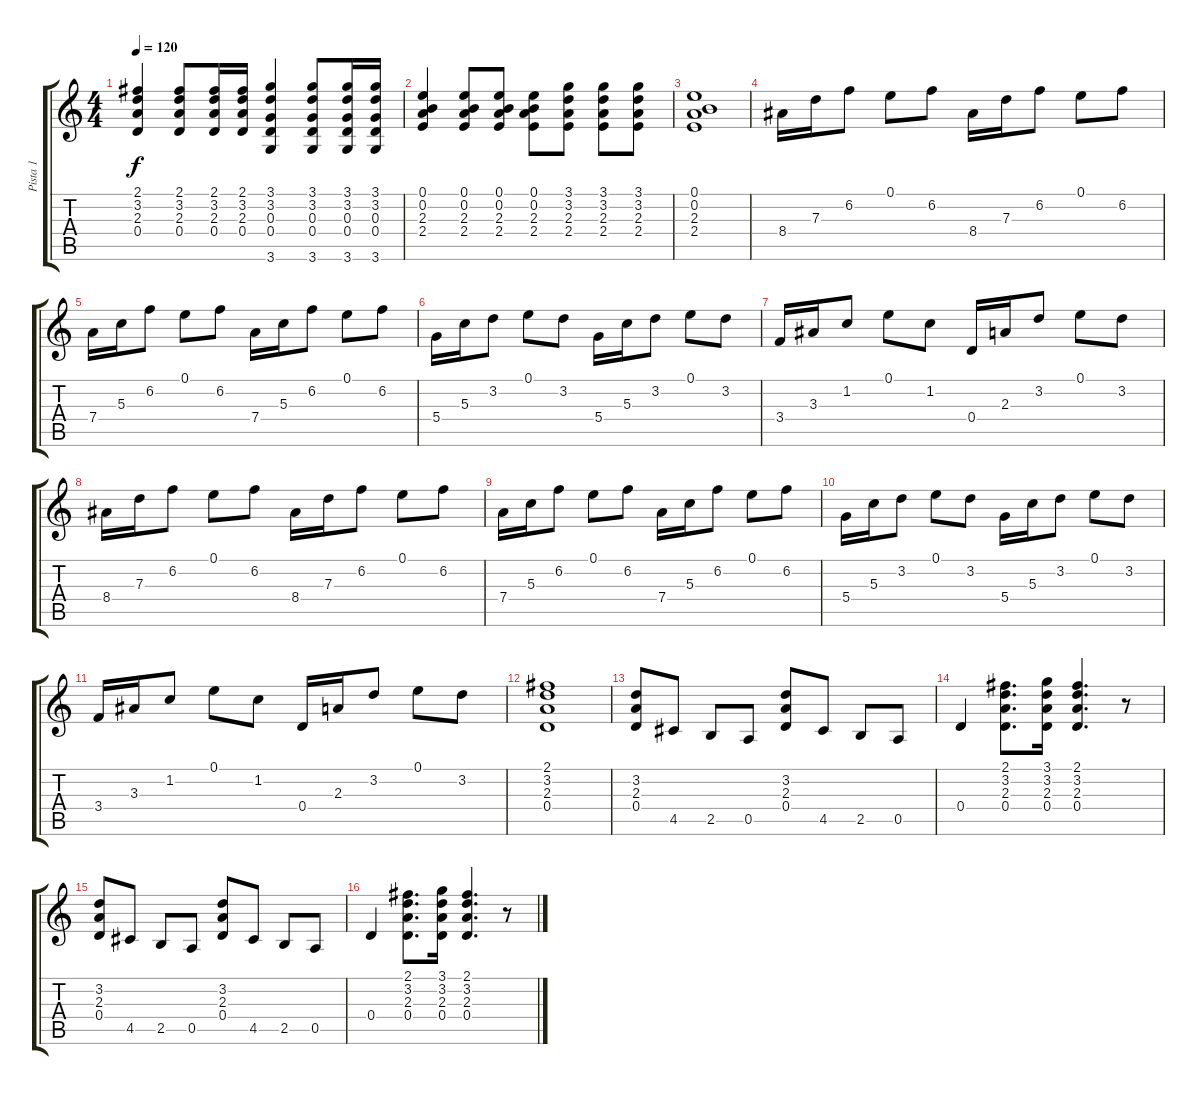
\track ("Pista 1" "Pista 1") {instrument electricguitarclean}
\staff {score tabs}
\tuning (E4 B3 G3 D3 A2 E2) {hide}
\ts (4 4)
\tempo 120
\clef g2
\ks c
(2.1 3.2 2.3 0.4).4{dy f} (2.1 3.2 2.3 0.4).8 (2.1 3.2 2.3 0.4).16 (2.1 3.2 2.3 0.4).16 (3.1 3.2 0.3 0.4 3.6).4 (3.1 3.2 0.3 0.4 3.6).8 (3.1 3.2 0.3 0.4 3.6).16 (3.1 3.2 0.3 0.4 3.6).16 |
(0.1 0.2 2.3 2.4).4 (0.1 0.2 2.3 2.4).8 (0.1 0.2 2.3 2.4).8 (0.1 0.2 2.3 2.4).8 (3.1 3.2 2.3 2.4).8 (3.1 3.2 2.3 2.4).8 (3.1 3.2 2.3 2.4).8 |
(0.1 0.2 2.3 2.4).1 |
8.4.16 7.3.16 6.2.8 0.1.8 6.2.8 8.4.16 7.3.16 6.2.8 0.1.8 6.2.8 |
7.4.16 5.3.16 6.2.8 0.1.8 6.2.8 7.4.16 5.3.16 6.2.8 0.1.8 6.2.8 |
5.4.16 5.3.16 3.2.8 0.1.8 3.2.8 5.4.16 5.3.16 3.2.8 0.1.8 3.2.8 |
3.4.16 3.3.16 1.2.8 0.1.8 1.2.8 0.4.16 2.3.16 3.2.8 0.1.8 3.2.8 |
8.4.16 7.3.16 6.2.8 0.1.8 6.2.8 8.4.16 7.3.16 6.2.8 0.1.8 6.2.8 |
7.4.16 5.3.16 6.2.8 0.1.8 6.2.8 7.4.16 5.3.16 6.2.8 0.1.8 6.2.8 |
5.4.16 5.3.16 3.2.8 0.1.8 3.2.8 5.4.16 5.3.16 3.2.8 0.1.8 3.2.8 |
3.4.16 3.3.16 1.2.8 0.1.8 1.2.8 0.4.16 2.3.16 3.2.8 0.1.8 3.2.8 |
(2.1 3.2 2.3 0.4).1 |
(3.2 2.3 0.4).8 4.5.8 2.5.8 0.5.8 (3.2 2.3 0.4).8 4.5.8 2.5.8 0.5.8 |
0.4.4 (2.1 3.2 2.3 0.4).8{d} (3.1 3.2 2.3 0.4).16 (2.1 3.2 2.3 0.4).4{d} r.8 |
(3.2 2.3 0.4).8 4.5.8 2.5.8 0.5.8 (3.2 2.3 0.4).8 4.5.8 2.5.8 0.5.8 |
0.4.4 (2.1 3.2 2.3 0.4).8{d} (3.1 3.2 2.3 0.4).16 (2.1 3.2 2.3 0.4).4{d} r.8
